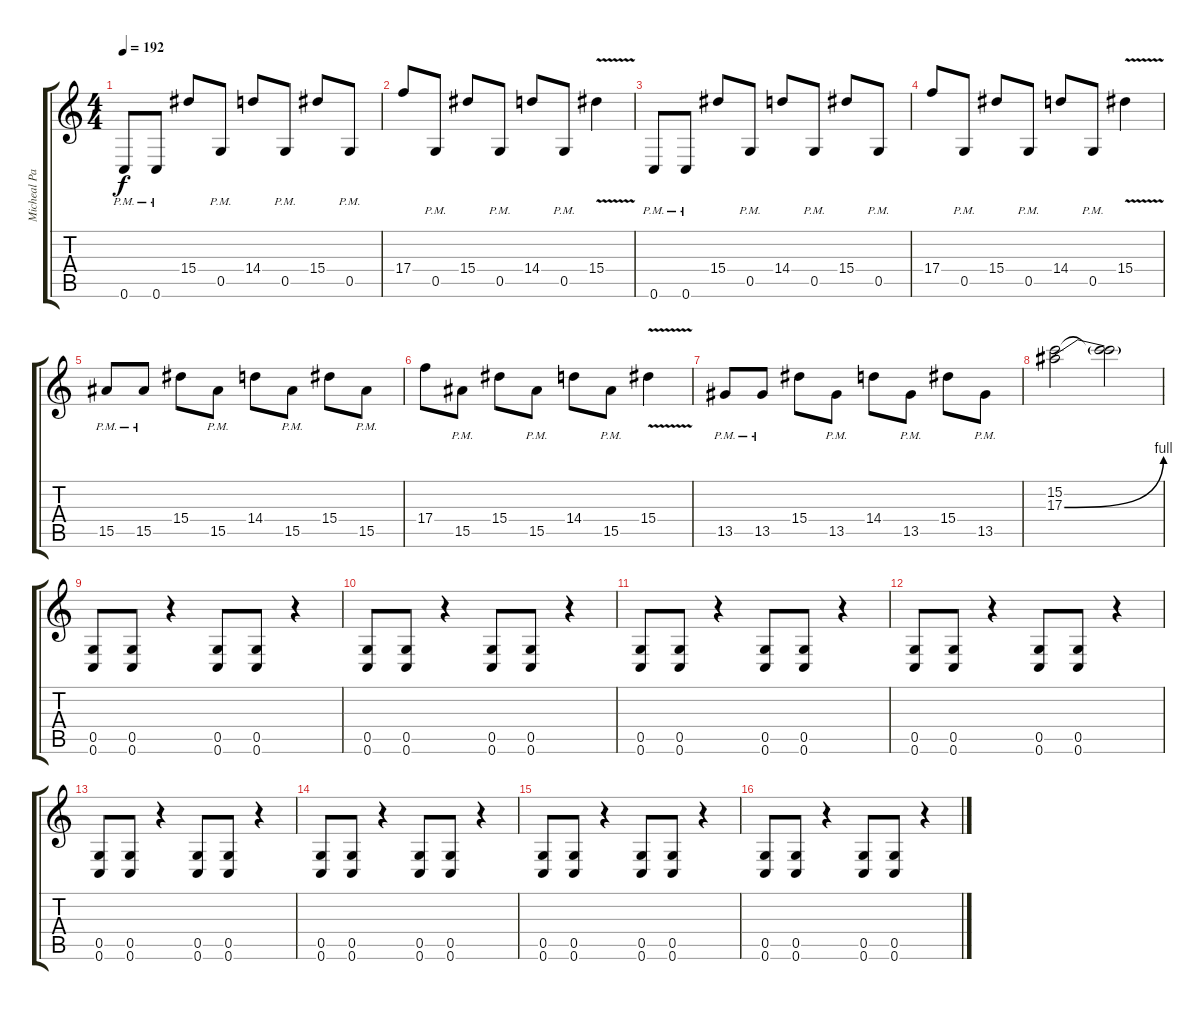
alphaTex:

\track ("Micheal Padge " "Micheal Pa") {instrument distortionguitar}
\staff {score tabs}
\tuning (D4 A3 F3 C3 G2 C2) {hide}
\ts (4 4)
\tempo 192
\clef g2
\ks c
0.6{pm}.8{dy f} 0.6{pm}.8 15.4.8 0.5{pm}.8 14.4.8 0.5{pm}.8 15.4.8 0.5{pm}.8 |
17.4.8 0.5{pm}.8 15.4.8 0.5{pm}.8 14.4.8 0.5{pm}.8 15.4{v}.4 |
0.6{pm}.8 0.6{pm}.8 15.4.8 0.5{pm}.8 14.4.8 0.5{pm}.8 15.4.8 0.5{pm}.8 |
17.4.8 0.5{pm}.8 15.4.8 0.5{pm}.8 14.4.8 0.5{pm}.8 15.4{v}.4 |
15.5{pm}.8 15.5{pm}.8 15.4.8 15.5{pm}.8 14.4.8 15.5{pm}.8 15.4.8 15.5{pm}.8 |
17.4.8 15.5{pm}.8 15.4.8 15.5{pm}.8 14.4.8 15.5{pm}.8 15.4{v}.4 |
13.5{pm}.8 13.5{pm}.8 15.4.8 13.5{pm}.8 14.4.8 13.5{pm}.8 15.4.8 13.5{pm}.8 |
(15.2 17.3{be (bend 0 0 60 4)}).2 (15.2{t} 17.3{t}).2 |
(0.5 0.6).8 (0.5 0.6).8 r.4 (0.5 0.6).8 (0.5 0.6).8 r.4 |
(0.5 0.6).8 (0.5 0.6).8 r.4 (0.5 0.6).8 (0.5 0.6).8 r.4 |
(0.5 0.6).8 (0.5 0.6).8 r.4 (0.5 0.6).8 (0.5 0.6).8 r.4 |
(0.5 0.6).8 (0.5 0.6).8 r.4 (0.5 0.6).8 (0.5 0.6).8 r.4 |
(0.5 0.6).8 (0.5 0.6).8 r.4 (0.5 0.6).8 (0.5 0.6).8 r.4 |
(0.5 0.6).8 (0.5 0.6).8 r.4 (0.5 0.6).8 (0.5 0.6).8 r.4 |
(0.5 0.6).8 (0.5 0.6).8 r.4 (0.5 0.6).8 (0.5 0.6).8 r.4 |
(0.5 0.6).8 (0.5 0.6).8 r.4 (0.5 0.6).8 (0.5 0.6).8 r.4
